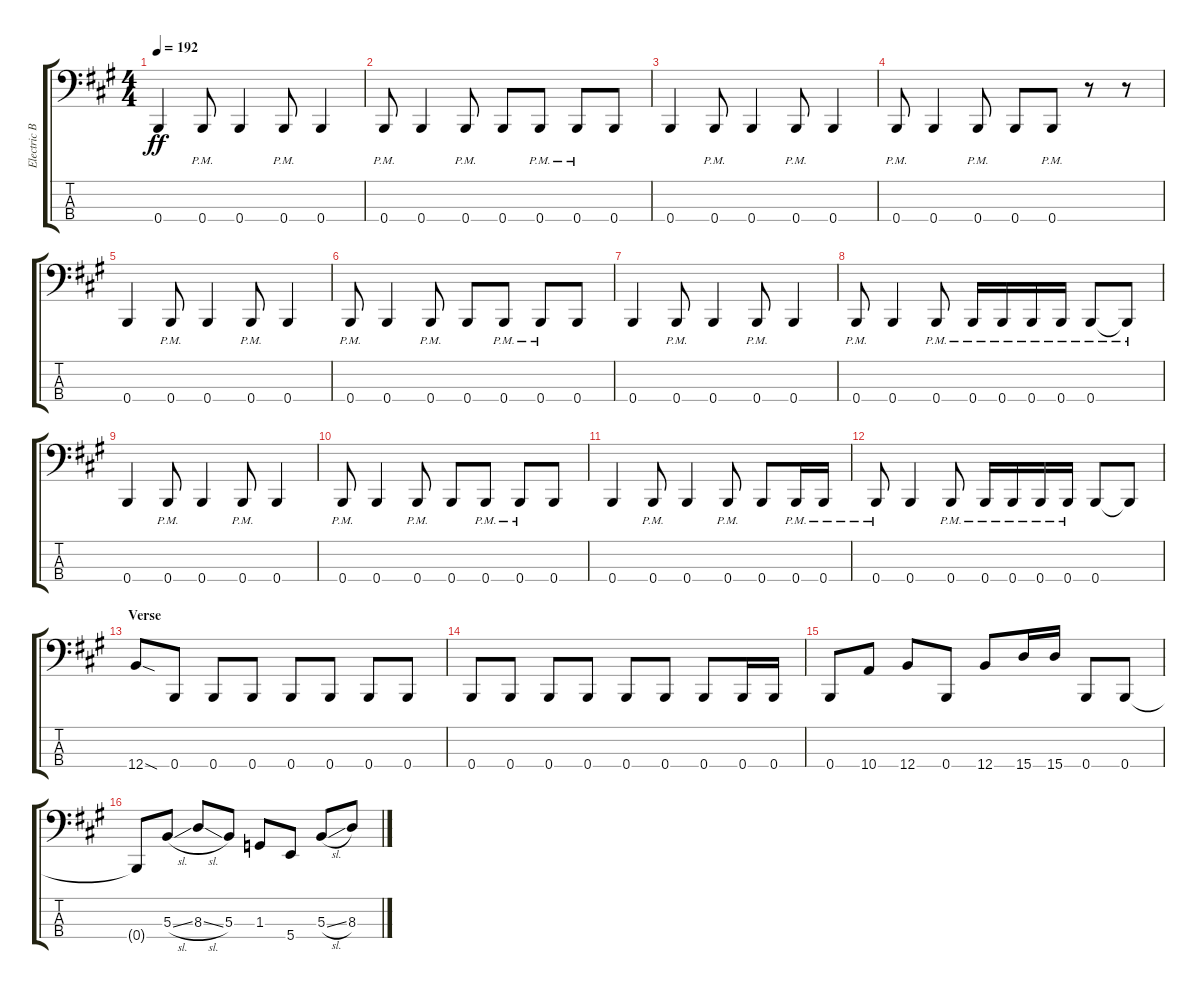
\track ("Electric Bass" "Electric B") {instrument electricbassfinger}
\staff {score tabs}
\tuning (E2 B1 Gb1 B0) {hide}
\ts (4 4)
\tempo 192
\clef f4
\ks a
0.4.4{dy ff} 0.4{pm}.8 0.4.4 0.4{pm}.8 0.4.4 |
0.4{pm}.8 0.4.4 0.4{pm}.8 0.4.8 0.4{pm}.8 0.4{pm}.8 0.4.8 |
0.4.4 0.4{pm}.8 0.4.4 0.4{pm}.8 0.4.4 |
0.4{pm}.8 0.4.4 0.4{pm}.8 0.4.8 0.4{pm}.8 r.8 r.8 |
0.4.4 0.4{pm}.8 0.4.4 0.4{pm}.8 0.4.4 |
0.4{pm}.8 0.4.4 0.4{pm}.8 0.4.8 0.4{pm}.8 0.4{pm}.8 0.4.8 |
0.4.4 0.4{pm}.8 0.4.4 0.4{pm}.8 0.4.4 |
0.4{pm}.8 0.4.4 0.4{pm}.8 0.4{pm}.16 0.4{pm}.16 0.4{pm}.16 0.4{pm}.16 0.4{pm}.8 0.4{pm t}.8 |
0.4.4 0.4{pm}.8 0.4.4 0.4{pm}.8 0.4.4 |
0.4{pm}.8 0.4.4 0.4{pm}.8 0.4.8 0.4{pm}.8 0.4{pm}.8 0.4.8 |
0.4.4 0.4{pm}.8 0.4.4 0.4{pm}.8 0.4.8 0.4{pm}.16 0.4{pm}.16 |
0.4{pm}.8 0.4.4 0.4{pm}.8 0.4{pm}.16 0.4{pm}.16 0.4{pm}.16 0.4{pm}.16 0.4.8 0.4{t}.8 |
\section ("" "Verse")
12.4{sod}.8 0.4.8 0.4.8 0.4.8 0.4.8 0.4.8 0.4.8 0.4.8 |
0.4.8 0.4.8 0.4.8 0.4.8 0.4.8 0.4.8 0.4.8 0.4.16 0.4.16 |
0.4.8 10.4.8 12.4.8 0.4.8 12.4.8 15.4.16 15.4.16 0.4.8 0.4.8 |
0.4{t}.8 5.3{sl}.8 8.3{sl}.8 5.3.8 1.3.8 5.4.8 5.3{sl}.8 8.3.8
